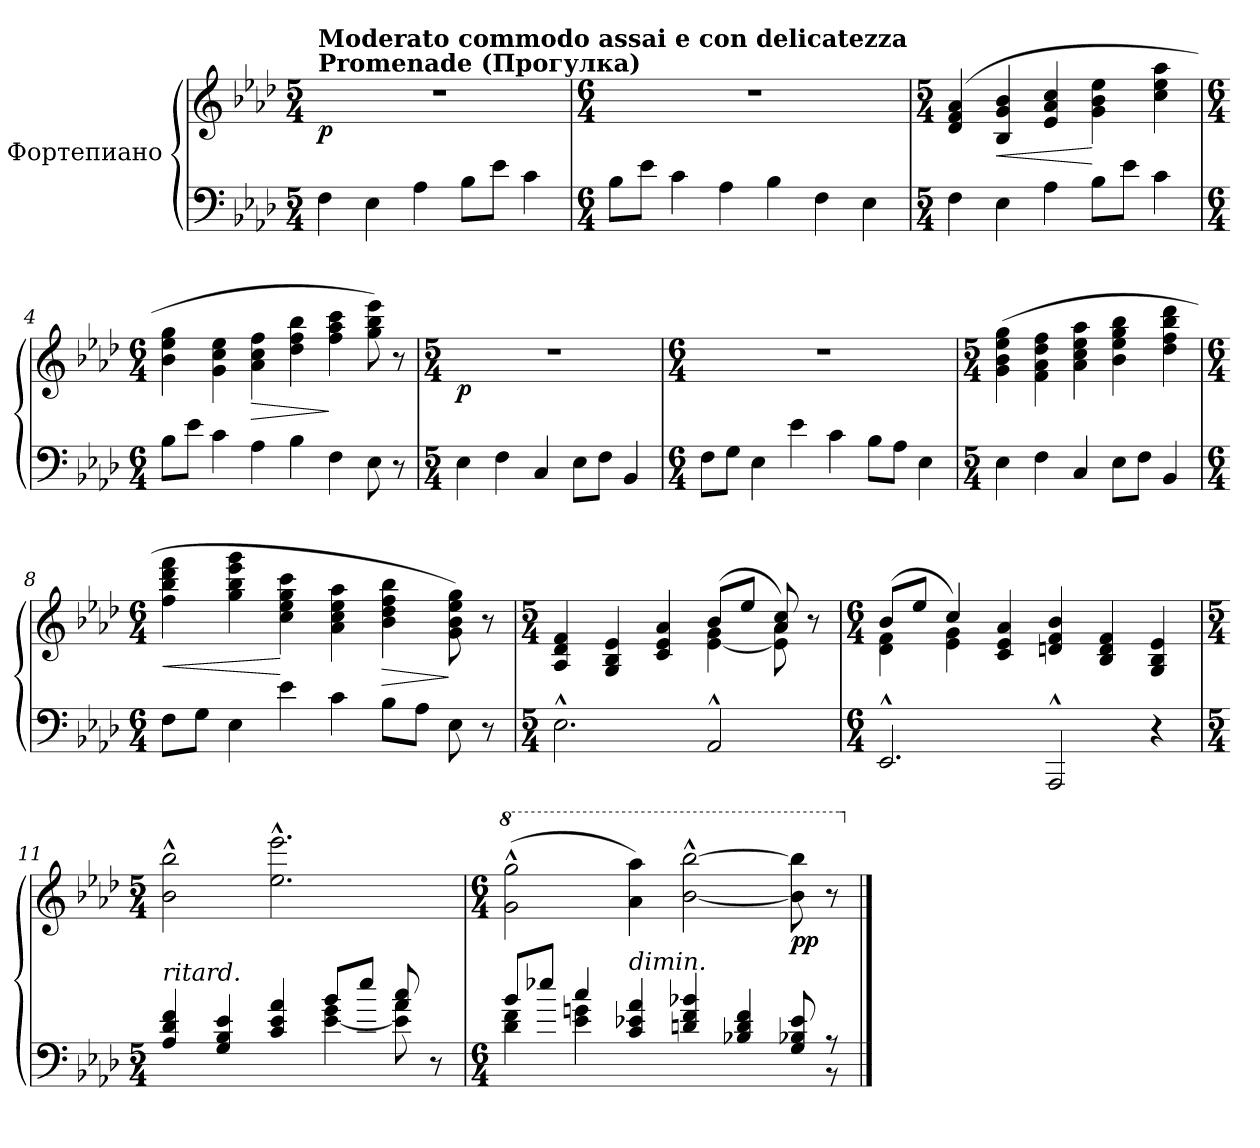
**kern	**kern	**dynam
*part1	*part1	*part1
*staff2	*staff1	*staff1/2
*I"Фортепиано	*	*
*clefF4	*clefG2	*
*k[b-e-a-d-]	*k[b-e-a-d-]	*
*M5/4	*M5/4	*
*MM80	*MM80	*
=1	=1	=1
!	!LO:TX:a:B:t=Promenade (Прогулка)	!
!	!LO:TX:a:B:t=Moderato commodo assai e con delicatezza	!
!	!	!LO:DY:b
4F\	4%5r	p
4E-\	.	.
4A-\	.	.
8B-\L	.	.
8e-\J	.	.
4c\	.	.
=2	=2	=2
*M6/4	*M6/4	*
8B-\L	1.r	.
8e-\J	.	.
4c\	.	.
4A-\	.	.
4B-\	.	.
4F\	.	.
4E-\	.	.
=3	=3	=3
*M5/4	*M5/4	*
4F\	(4d-/ 4f/ 4a-/	.
!	!	!LO:HP:b
4E-\	4B-/ 4g/ 4b-/	<
4A-\	4e-/ 4a-/ 4cc/	.
8B-\L	4g\ 4b-\ 4ee-\	[
8e-\J	.	.
4c\	4cc\ 4ee-\ 4aa-\	.
=4	=4	=4
*M6/4	*M6/4	*
8B-\L	4b-\ 4ee-\ 4gg\	.
8e-\J	.	.
4c\	4g\ 4cc\ 4ee-\	.
!	!	!LO:HP:b
4A-\	4a-\ 4cc\ 4ff\	>
4B-\	4dd-\ 4ff\ 4bb-\	.
4F\	4ff\ 4aa-\ 4ccc\	]
8E-\	8gg\ 8bb-\ 8eee-\)	.
8r	8r	.
!!LO:LB:g=z
=5	=5	=5
*M5/4	*M5/4	*
!	!	!LO:DY:b
4E-\	4%5r	p
4F\	.	.
4C/	.	.
8E-\L	.	.
8F\J	.	.
4BB-/	.	.
=6	=6	=6
*M6/4	*M6/4	*
8F\L	1.r	.
8G\J	.	.
4E-\	.	.
4e-\	.	.
4c\	.	.
8B-\L	.	.
8A-\J	.	.
4E-\	.	.
=7	=7	=7
*M5/4	*M5/4	*
4E-\	(4g\ 4b-\ 4ee-\ 4gg\	.
4F\	4f\ 4a-\ 4dd-\ 4ff\	.
4C/	4a-\ 4cc\ 4ee-\ 4aa-\	.
8E-\L	4b-\ 4ee-\ 4gg\ 4bb-\	.
8F\J	.	.
4BB-/	4dd-\ 4ff\ 4bb-\ 4ddd-\	.
=8	=8	=8
*M6/4	*M6/4	*
!	!	!LO:HP:b
8F\L	4ff\ 4bb-\ 4ddd-\ 4fff\	<
8G\J	.	.
4E-\	4gg\ 4bb-\ 4eee-\ 4ggg\	.
4e-\	4cc\ 4ee-\ 4gg\ 4ccc\	[
4c\	4a-\ 4cc\ 4ee-\ 4aa-\	.
!	!	!LO:HP:b
8B-\L	4b-\ 4dd-\ 4ff\ 4bb-\	>
8A-\J	.	.
8E-\	8g\ 8b-\ 8ee-\ 8gg\)	]
8r	8r	.
!!LO:LB:g=z
=9	=9	=9
*M5/4	*M5/4	*
*	*^	*
2.E-^^\	4A-/ 4d-/ 4f/	2.ryy	.
.	4G/ 4B-/ 4e-/	.	.
.	4c/ 4e-/ 4a-/	.	.
2AA-^^/	(8b-/L	[4e-\ 4g\	.
.	8ee-/J	.	.
.	8a-/ 8cc/)	8e-\] 8a-\	.
.	8r	8ryy	.
=10	=10	=10	=10
*M6/4	*M6/4	*	*
2.EE-^^/	(8b-/L	4d-\ 4f\	.
.	8ee-/J	.	.
.	4cc/)	4e-\ 4g\	.
.	4c/ 4e-/ 4a-/	1ryy	.
2AAA-^^/	4dn/ 4f/ 4b-/	.	.
.	4B-/ 4d/ 4f/	.	.
4r	4G/ 4B-/ 4e-/	.	.
*	*v	*v	*
!!LO:LB:g=z
=11	=11	=11
*M5/4	*M5/4	*
*	*MM70	*
*^	*	*
!LO:TX:a:i:t=ritard.	!	!	!
4A-/ 4d-/ 4f/	2.ryy	2b-\^^ 2bb-\^^	.
4G/ 4B-/ 4e-/	.	.	.
4c/ 4e-/ 4a-/	.	2.ee-\^^ 2.eee-\^^	.
8b-/L	[4e-\ 4g\	.	.
8ee-/J	.	.	.
8a-/ 8cc/	8e-\] 8a-\	.	.
8r	8ryy	.	.
=12	=12	=12	=12
*M6/4	*	*M6/4	*
*	*	*8va	*
*	*	*MM60	*
8b-/L	4d-\ 4f\	(2gg\^^ 2ggg\^^	.
8ee-X/J	.	.	.
4cc/	4e-\ 4gn\	.	.
!LO:TX:a:i:t=dimin.	!	!	!
4c/ 4e-X/ 4a-/	2..ryy	4aa-\ 4aaa-\)	.
*	*	*MM50	*
4dn/ 4f/ 4b-X/	.	[2bb-\^^ [2bbb-\^^	.
4B-X/ 4d/ 4f/	.	.	.
!	!	!	!LO:DY:b
8G/ 8B-X/ 8e-/	.	8bb-\] 8bbb-\]	pp
8r	8r	8r	.
*	*	*X8va	*
*v	*v	*	*
==	==	==
*-	*-	*-
